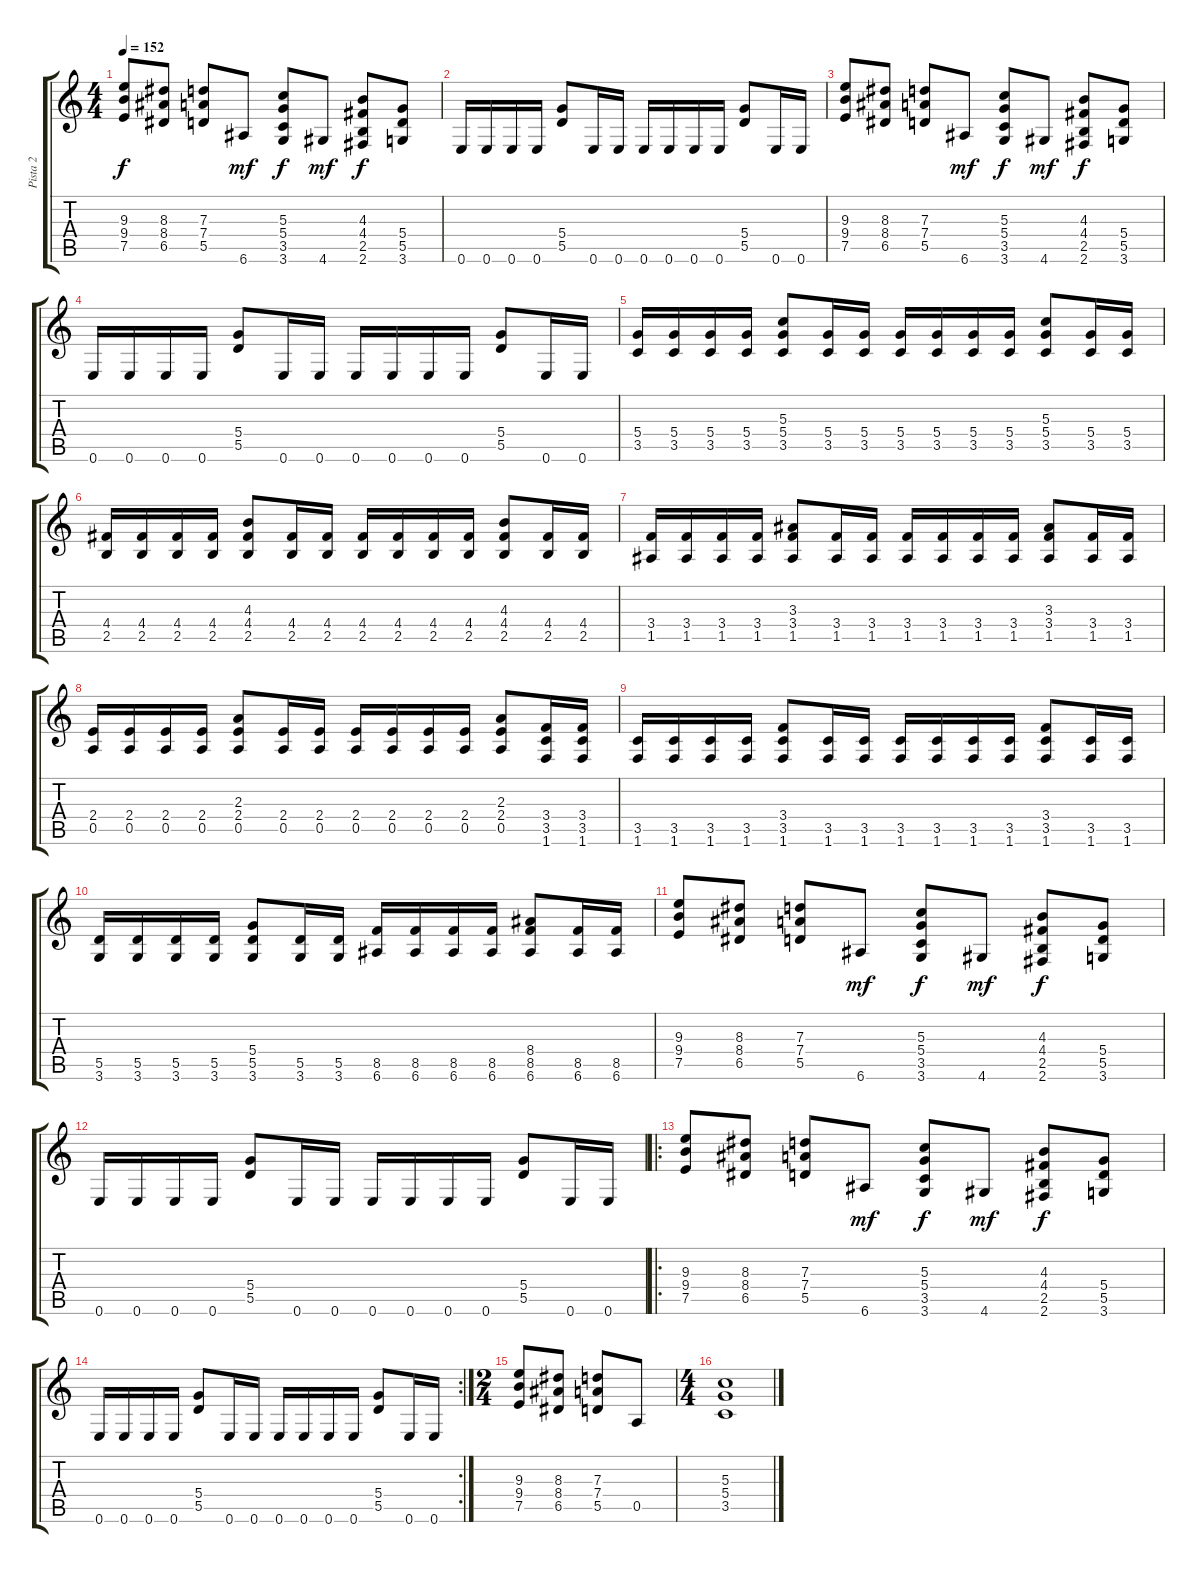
\track ("Pista 2" "Pista 2") {instrument overdrivenguitar}
\staff {score tabs}
\tuning (E4 B3 G3 D3 A2 E2) {hide}
\ts (4 4)
\tempo 152
\clef g2
\ks c
(9.3 9.4 7.5).8{dy f} (8.3 8.4 6.5).8 (7.3 7.4 5.5).8 6.6.8{dy mf} (5.3 5.4 3.5 3.6).8{dy f} 4.6.8{dy mf} (4.3 4.4 2.5 2.6).8{dy f} (5.4 5.5 3.6).8 |
0.6.16 0.6.16 0.6.16 0.6.16 (5.4 5.5).8 0.6.16 0.6.16 0.6.16 0.6.16 0.6.16 0.6.16 (5.4 5.5).8 0.6.16 0.6.16 |
(9.3 9.4 7.5).8 (8.3 8.4 6.5).8 (7.3 7.4 5.5).8 6.6.8{dy mf} (5.3 5.4 3.5 3.6).8{dy f} 4.6.8{dy mf} (4.3 4.4 2.5 2.6).8{dy f} (5.4 5.5 3.6).8 |
0.6.16 0.6.16 0.6.16 0.6.16 (5.4 5.5).8 0.6.16 0.6.16 0.6.16 0.6.16 0.6.16 0.6.16 (5.4 5.5).8 0.6.16 0.6.16 |
(5.4 3.5).16 (5.4 3.5).16 (5.4 3.5).16 (5.4 3.5).16 (5.3 5.4 3.5).8 (5.4 3.5).16 (5.4 3.5).16 (5.4 3.5).16 (5.4 3.5).16 (5.4 3.5).16 (5.4 3.5).16 (5.3 5.4 3.5).8 (5.4 3.5).16 (5.4 3.5).16 |
(4.4 2.5).16 (4.4 2.5).16 (4.4 2.5).16 (4.4 2.5).16 (4.3 4.4 2.5).8 (4.4 2.5).16 (4.4 2.5).16 (4.4 2.5).16 (4.4 2.5).16 (4.4 2.5).16 (4.4 2.5).16 (4.3 4.4 2.5).8 (4.4 2.5).16 (4.4 2.5).16 |
(3.4 1.5).16 (3.4 1.5).16 (3.4 1.5).16 (3.4 1.5).16 (3.3 3.4 1.5).8 (3.4 1.5).16 (3.4 1.5).16 (3.4 1.5).16 (3.4 1.5).16 (3.4 1.5).16 (3.4 1.5).16 (3.3 3.4 1.5).8 (3.4 1.5).16 (3.4 1.5).16 |
(2.4 0.5).16 (2.4 0.5).16 (2.4 0.5).16 (2.4 0.5).16 (2.3 2.4 0.5).8 (2.4 0.5).16 (2.4 0.5).16 (2.4 0.5).16 (2.4 0.5).16 (2.4 0.5).16 (2.4 0.5).16 (2.3 2.4 0.5).8 (3.4 3.5 1.6).16 (3.4 3.5 1.6).16 |
(3.5 1.6).16 (3.5 1.6).16 (3.5 1.6).16 (3.5 1.6).16 (3.4 3.5 1.6).8 (3.5 1.6).16 (3.5 1.6).16 (3.5 1.6).16 (3.5 1.6).16 (3.5 1.6).16 (3.5 1.6).16 (3.4 3.5 1.6).8 (3.5 1.6).16 (3.5 1.6).16 |
(5.5 3.6).16 (5.5 3.6).16 (5.5 3.6).16 (5.5 3.6).16 (5.4 5.5 3.6).8 (5.5 3.6).16 (5.5 3.6).16 (8.5 6.6).16 (8.5 6.6).16 (8.5 6.6).16 (8.5 6.6).16 (8.4 8.5 6.6).8 (8.5 6.6).16 (8.5 6.6).16 |
(9.3 9.4 7.5).8 (8.3 8.4 6.5).8 (7.3 7.4 5.5).8 6.6.8{dy mf} (5.3 5.4 3.5 3.6).8{dy f} 4.6.8{dy mf} (4.3 4.4 2.5 2.6).8{dy f} (5.4 5.5 3.6).8 |
0.6.16 0.6.16 0.6.16 0.6.16 (5.4 5.5).8 0.6.16 0.6.16 0.6.16 0.6.16 0.6.16 0.6.16 (5.4 5.5).8 0.6.16 0.6.16 |
\ro
(9.3 9.4 7.5).8 (8.3 8.4 6.5).8 (7.3 7.4 5.5).8 6.6.8{dy mf} (5.3 5.4 3.5 3.6).8{dy f} 4.6.8{dy mf} (4.3 4.4 2.5 2.6).8{dy f} (5.4 5.5 3.6).8 |
\rc 2
0.6.16 0.6.16 0.6.16 0.6.16 (5.4 5.5).8 0.6.16 0.6.16 0.6.16 0.6.16 0.6.16 0.6.16 (5.4 5.5).8 0.6.16 0.6.16 |
\ts (2 4)
(9.3 9.4 7.5).8 (8.3 8.4 6.5).8 (7.3 7.4 5.5).8 0.5.8 |
\ts (4 4)
(5.3 5.4 3.5).1
